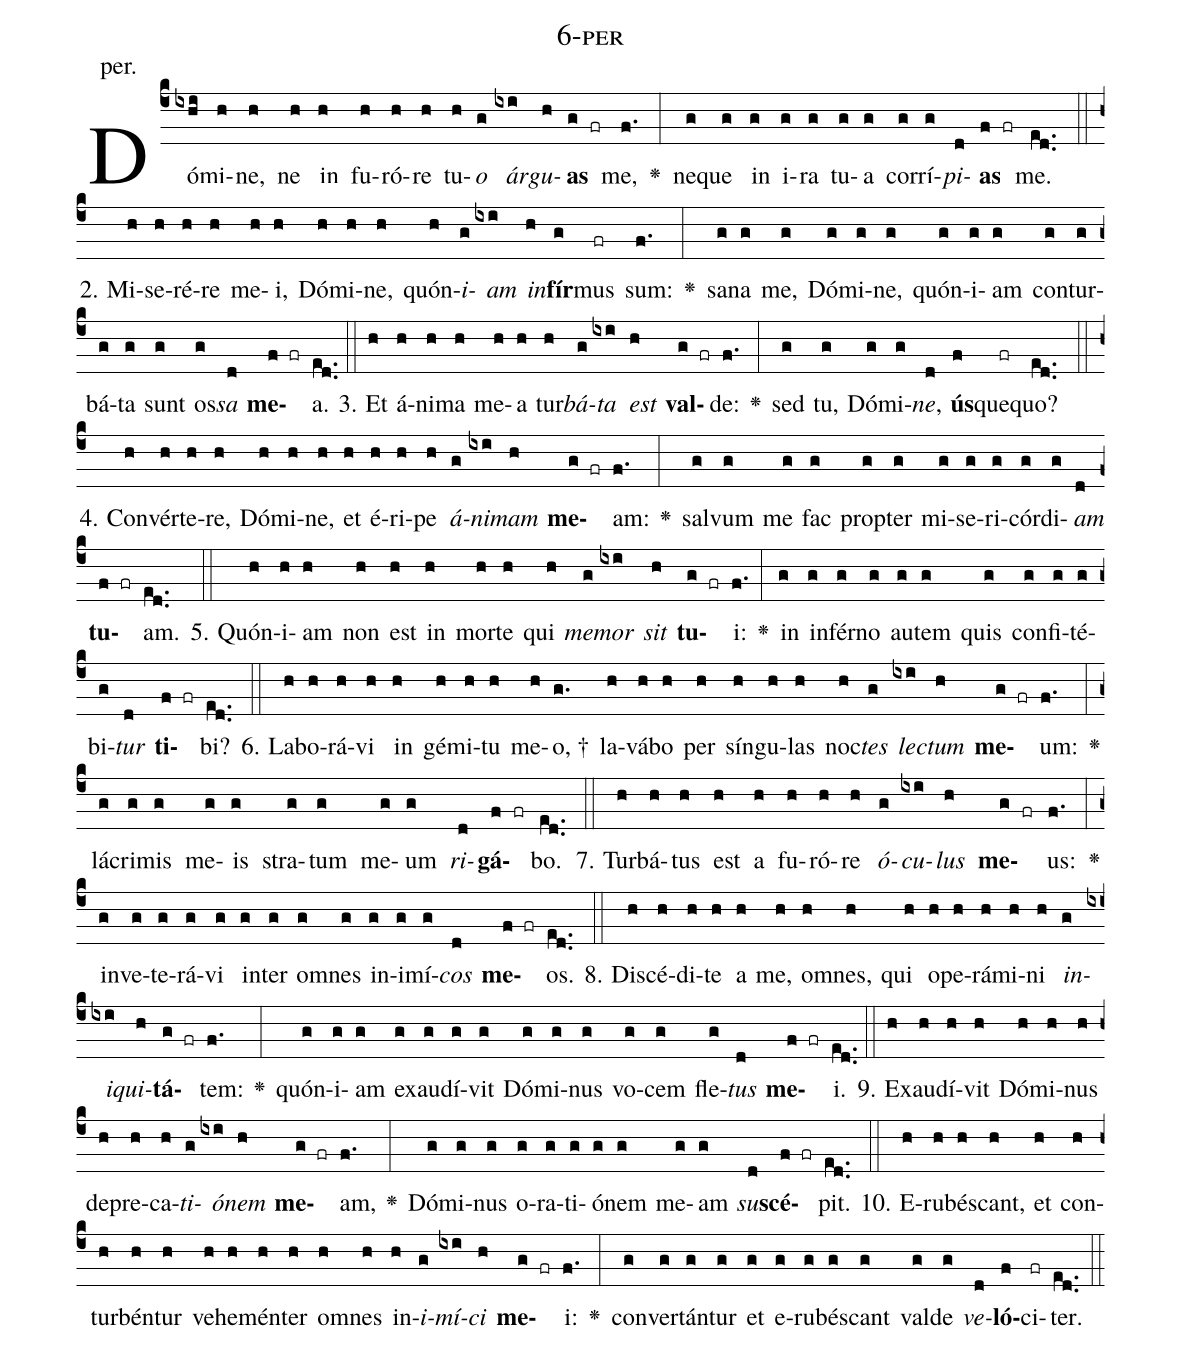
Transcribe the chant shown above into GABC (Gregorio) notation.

name: 6-per;
annotation: per.;
%%
(c4)Dó(ixhi)mi(h)ne,(h) ne(h) in(h) fu(h)ró(h)re(h) tu(h)<i>o</i>(g) <i>ár</i>(ixi)<i>gu</i>(h)<b>as</b>(g fr) me,(f.) <v>\greheightstar</v>(:) ne(g)que(g) in(g) i(g)ra(g) tu(g)a(g) cor(g)rí(g)<i>pi</i>(d)<b>as</b>(f fr) me.(ed..) (::)
2. Mi(h)se(h)ré(h)re(h) me(h)i,(h) Dó(h)mi(h)ne,(h) quón(h)<i>i</i>(g)<i>am</i>(ixi) <i>in</i>(h)<b>fír</b>(g)mus(fr) sum:(f.) <v>\greheightstar</v>(:) sa(g)na(g) me,(g) Dó(g)mi(g)ne,(g) quón(g)i(g)am(g) con(g)tur(g)bá(g)ta(g) sunt(g) os(g)<i>sa</i>(d) <b>me</b>(f fr)a.(ed..) (::)
3. Et(h) á(h)ni(h)ma(h) me(h)a(h) tur(h)<i>bá</i>(g)<i>ta</i>(ixi) <i>est</i>(h) <b>val</b>(g fr)de:(f.) <v>\greheightstar</v>(:) sed(g) tu,(g) Dó(g)mi(g)<i>ne</i>,(d) <b>ús</b>(f)que(fr)quo?(ed..) (::)
4. Con(h)vér(h)te(h)re,(h) Dó(h)mi(h)ne,(h) et(h) é(h)ri(h)pe(h) <i>á</i>(g)<i>ni</i>(ixi)<i>mam</i>(h) <b>me</b>(g fr)am:(f.) <v>\greheightstar</v>(:) sal(g)vum(g) me(g) fac(g) prop(g)ter(g) mi(g)se(g)ri(g)cór(g)di(g)<i>am</i>(d) <b>tu</b>(f fr)am.(ed..) (::)
5. Quón(h)i(h)am(h) non(h) est(h) in(h) mor(h)te(h) qui(h) <i>me</i>(g)<i>mor</i>(ixi) <i>sit</i>(h) <b>tu</b>(g fr)i:(f.) <v>\greheightstar</v>(:) in(g) in(g)fér(g)no(g) au(g)tem(g) quis(g) con(g)fi(g)té(g)bi(g)<i>tur</i>(d) <b>ti</b>(f fr)bi?(ed..) (::)
6. La(h)bo(h)rá(h)vi(h) in(h) gé(h)mi(h)tu(h) me(h)o, †(g.) la(h)vá(h)bo(h) per(h) sín(h)gu(h)las(h) noc(h)<i>tes</i>(g) <i>lec</i>(ixi)<i>tum</i>(h) <b>me</b>(g fr)um:(f.) <v>\greheightstar</v>(:) lá(g)cri(g)mis(g) me(g)is(g) stra(g)tum(g) me(g)um(g) <i>ri</i>(d)<b>gá</b>(f fr)bo.(ed..) (::)
7. Tur(h)bá(h)tus(h) est(h) a(h) fu(h)ró(h)re(h) <i>ó</i>(g)<i>cu</i>(ixi)<i>lus</i>(h) <b>me</b>(g fr)us:(f.) <v>\greheightstar</v>(:) in(g)ve(g)te(g)rá(g)vi(g) in(g)ter(g) om(g)nes(g) in(g)i(g)mí(g)<i>cos</i>(d) <b>me</b>(f fr)os.(ed..) (::)
8. Di(h)scé(h)di(h)te(h) a(h) me,(h) om(h)nes,(h) qui(h) o(h)pe(h)rá(h)mi(h)ni(h) <i>in</i>(g)<i>i</i>(ixi)<i>qui</i>(h)<b>tá</b>(g fr)tem:(f.) <v>\greheightstar</v>(:) quón(g)i(g)am(g) ex(g)au(g)dí(g)vit(g) Dó(g)mi(g)nus(g) vo(g)cem(g) fle(g)<i>tus</i>(d) <b>me</b>(f fr)i.(ed..) (::)
9. Ex(h)au(h)dí(h)vit(h) Dó(h)mi(h)nus(h) de(h)pre(h)ca(h)<i>ti</i>(g)<i>ó</i>(ixi)<i>nem</i>(h) <b>me</b>(g fr)am,(f.) <v>\greheightstar</v>(:) Dó(g)mi(g)nus(g) o(g)ra(g)ti(g)ó(g)nem(g) me(g)am(g) <i>su</i>(d)<b>scé</b>(f fr)pit.(ed..) (::)
10. E(h)ru(h)bés(h)cant,(h) et(h) con(h)tur(h)bén(h)tur(h) ve(h)he(h)mén(h)ter(h) om(h)nes(h) in(h)<i>i</i>(g)<i>mí</i>(ixi)<i>ci</i>(h) <b>me</b>(g fr)i:(f.) <v>\greheightstar</v>(:) con(g)ver(g)tán(g)tur(g) et(g) e(g)ru(g)bés(g)cant(g) val(g)de(g) <i>ve</i>(d)<b>ló</b>(f)ci(fr)ter.(ed..) (::)
